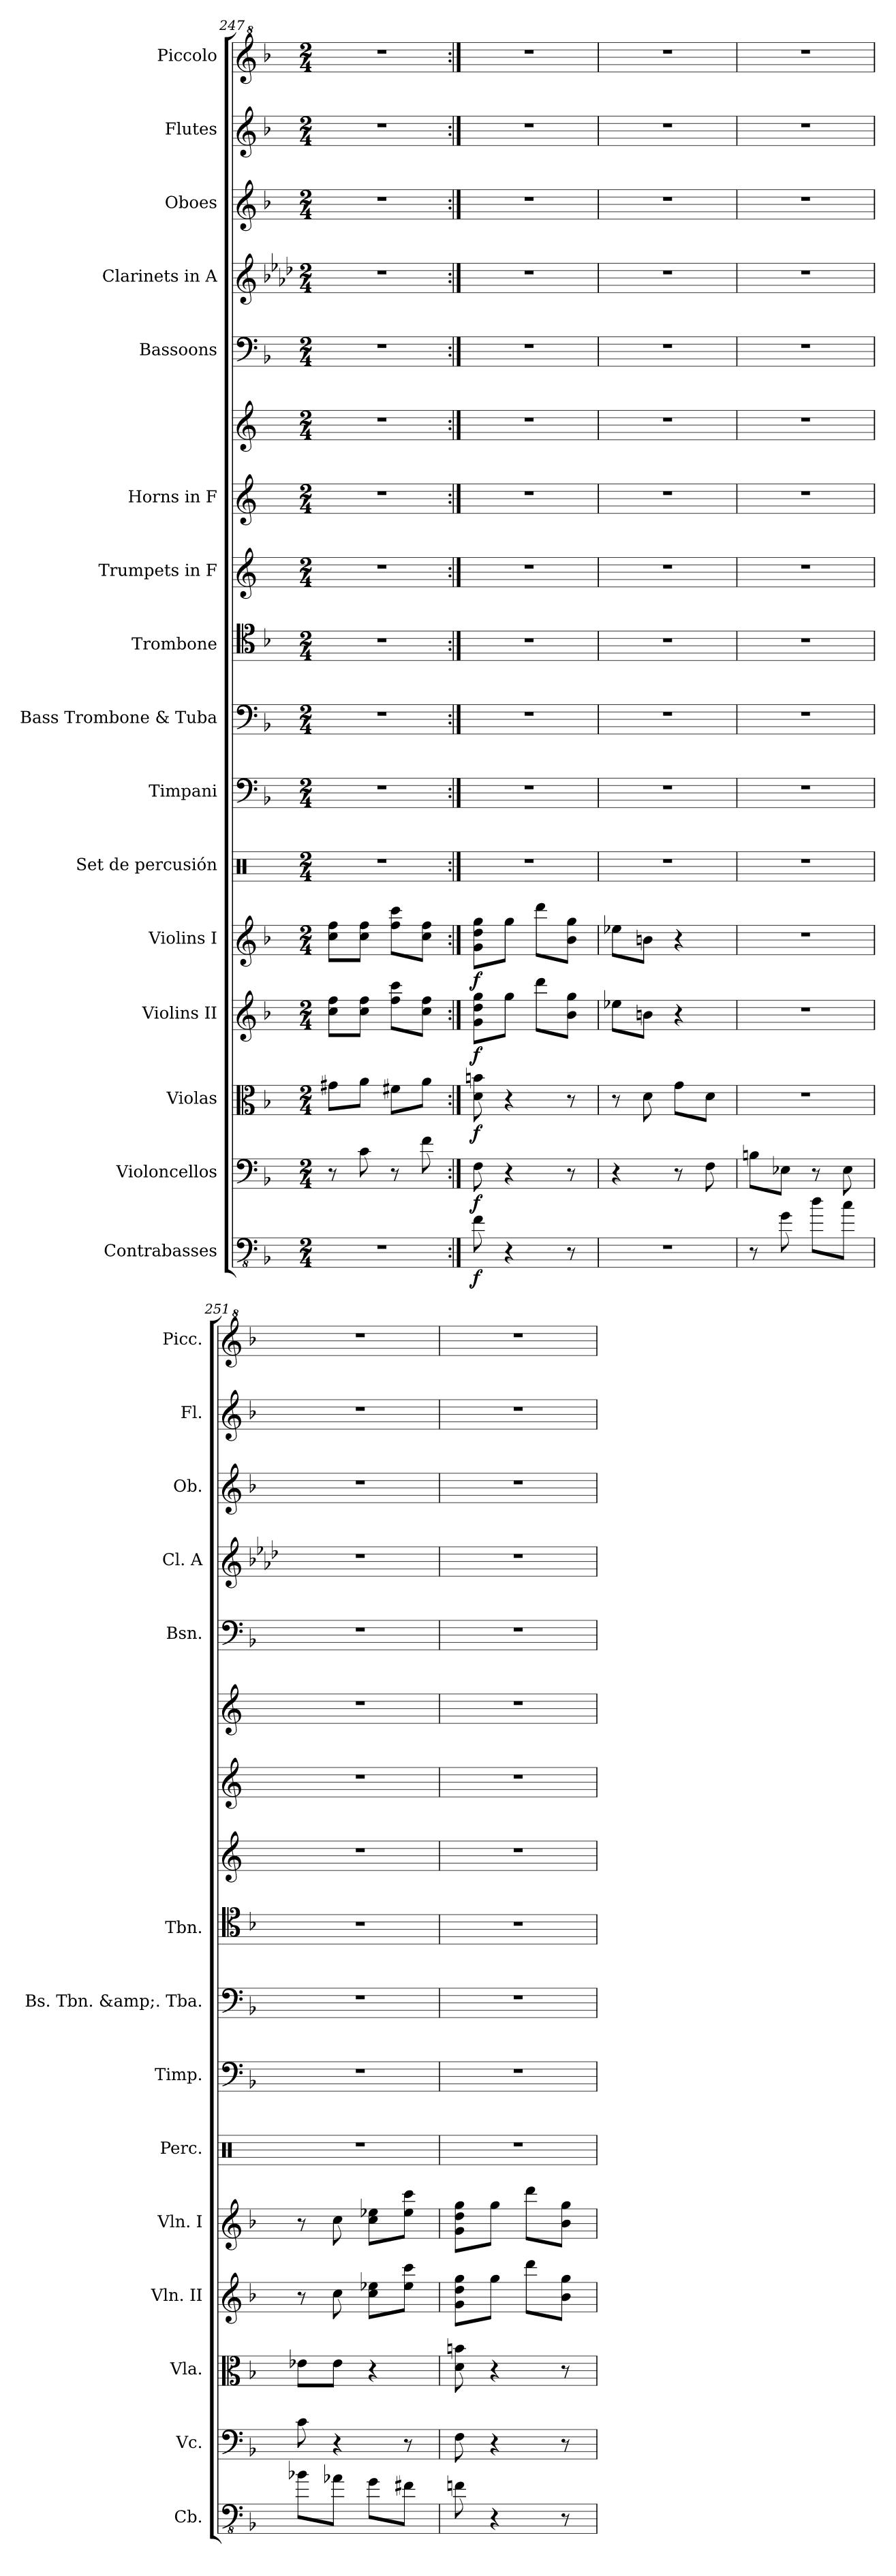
**kern	**dynam	**kern	**dynam	**kern	**dynam	**kern	**dynam	**kern	**dynam	**kern	**kern	**kern	**kern	**kern	**kern	**kern	**kern	**kern	**kern	**kern	**kern
*part16	*part16	*part15	*part15	*part14	*part14	*part13	*part13	*part12	*part12	*part11	*part10	*part9	*part8	*part7	*part6	*part6	*part5	*part4	*part3	*part2	*part1
*staff17	*staff17	*staff16	*staff16	*staff15	*staff15	*staff14	*staff14	*staff13	*staff13	*staff12	*staff11	*staff10	*staff9	*staff8	*staff7	*staff6	*staff5	*staff4	*staff3	*staff2	*staff1
*I"Contrabasses	*	*I"Violoncellos	*	*I"Violas	*	*I"Violins II	*	*I"Violins I	*	*I"Set de percusión	*I"Timpani	*I"Bass Trombone &amp; Tuba	*I"Trombone	*I"Trumpets in F	*I"Horns in F	*	*I"Bassoons	*I"Clarinets in A	*I"Oboes	*I"Flutes	*I"Piccolo
*I'Cb.	*	*I'Vc.	*	*I'Vla.	*	*I'Vln. II	*	*I'Vln. I	*	*I'Perc.	*I'Timp.	*I'Bs. Tbn. &amp;. Tba.	*I'Tbn.	*	*	*	*I'Bsn.	*I'Cl. A	*I'Ob.	*I'Fl.	*I'Picc.
*clefFv4	*	*clefF4	*	*clefC3	*	*clefG2	*	*clefG2	*	*clefX	*clefF4	*clefF4	*clefC4	*clefG2	*clefG2	*clefG2	*clefF4	*clefG2	*clefG2	*clefG2	*clefG^2
*ITrd7c12	*	*	*	*	*	*	*	*	*	*	*	*	*	*ITrd4c7	*ITrd4c7	*ITrd4c7	*	*ITrd2c3	*	*	*ITrd-7c-12
*k[b-]	*	*k[b-]	*	*k[b-]	*	*k[b-]	*	*k[b-]	*	*k[]	*k[b-]	*k[b-]	*k[b-]	*k[b-]	*k[b-]	*k[b-]	*k[b-]	*k[b-]	*k[b-]	*k[b-]	*k[b-]
*M2/4	*	*M2/4	*	*M2/4	*	*M2/4	*	*M2/4	*	*M2/4	*M2/4	*M2/4	*M2/4	*M2/4	*M2/4	*M2/4	*M2/4	*M2/4	*M2/4	*M2/4	*M2/4
=247	=247	=247	=247	=247	=247	=247	=247	=247	=247	=247	=247	=247	=247	=247	=247	=247	=247	=247	=247	=247	=247
2r	.	8r	.	8g#X\L	.	8cc\ 8ff\L	.	8cc\ 8ff\L	.	2r	2r	2r	2r	2r	2r	2r	2r	2r	2r	2r	2r
.	.	8c\	.	8a\J	.	8cc\ 8ff\J	.	8cc\ 8ff\J	.	.	.	.	.	.	.	.	.	.	.	.	.
.	.	8r	.	8f#X\L	.	8ff\ 8ccc\L	.	8ff\ 8ccc\L	.	.	.	.	.	.	.	.	.	.	.	.	.
.	.	8f\	.	8a\J	.	8cc\ 8ff\J	.	8cc\ 8ff\J	.	.	.	.	.	.	.	.	.	.	.	.	.
=248:|!	=248:|!	=248:|!	=248:|!	=248:|!	=248:|!	=248:|!	=248:|!	=248:|!	=248:|!	=248:|!	=248:|!	=248:|!	=248:|!	=248:|!	=248:|!	=248:|!	=248:|!	=248:|!	=248:|!	=248:|!	=248:|!
!	!LO:DY:b	!	!LO:DY:b	!	!LO:DY:b	!	!LO:DY:b	!	!LO:DY:b	!	!	!	!	!	!	!	!	!	!	!	!
8FF\	f	8F\	f	8d\ 8bn\	f	8g\ 8dd\ 8gg\L	f	8g\ 8dd\ 8gg\L	f	2r	2r	2r	2r	2r	2r	2r	2r	2r	2r	2r	2r
4r	.	4r	.	4r	.	8gg\J	.	8gg\J	.	.	.	.	.	.	.	.	.	.	.	.	.
.	.	.	.	.	.	8ddd\L	.	8ddd\L	.	.	.	.	.	.	.	.	.	.	.	.	.
8r	.	8r	.	8r	.	8b-\ 8gg\J	.	8b-\ 8gg\J	.	.	.	.	.	.	.	.	.	.	.	.	.
!!LO:PB:g=z
=249	=249	=249	=249	=249	=249	=249	=249	=249	=249	=249	=249	=249	=249	=249	=249	=249	=249	=249	=249	=249	=249
2r	.	4r	.	8r	.	8ee-X\L	.	8ee-X\L	.	2r	2r	2r	2r	2r	2r	2r	2r	2r	2r	2r	2r
.	.	.	.	8d\	.	8bn\J	.	8bn\J	.	.	.	.	.	.	.	.	.	.	.	.	.
.	.	8r	.	8g\L	.	4r	.	4r	.	.	.	.	.	.	.	.	.	.	.	.	.
.	.	8F\	.	8d\J	.	.	.	.	.	.	.	.	.	.	.	.	.	.	.	.	.
=250	=250	=250	=250	=250	=250	=250	=250	=250	=250	=250	=250	=250	=250	=250	=250	=250	=250	=250	=250	=250	=250
8r	.	8Bn\L	.	2r	.	2r	.	2r	.	2r	2r	2r	2r	2r	2r	2r	2r	2r	2r	2r	2r
8GG\	.	8E-X\J	.	.	.	.	.	.	.	.	.	.	.	.	.	.	.	.	.	.	.
8D\L	.	8r	.	.	.	.	.	.	.	.	.	.	.	.	.	.	.	.	.	.	.
8C\J	.	8E-\	.	.	.	.	.	.	.	.	.	.	.	.	.	.	.	.	.	.	.
=251	=251	=251	=251	=251	=251	=251	=251	=251	=251	=251	=251	=251	=251	=251	=251	=251	=251	=251	=251	=251	=251
8BB-X\L	.	8c\	.	8e-X\L	.	8r	.	8r	.	2r	2r	2r	2r	2r	2r	2r	2r	2r	2r	2r	2r
8AA-X\J	.	4r	.	8e-\J	.	8cc\	.	8cc\	.	.	.	.	.	.	.	.	.	.	.	.	.
8GG\L	.	.	.	4r	.	8cc\ 8ee-X\L	.	8cc\ 8ee-X\L	.	.	.	.	.	.	.	.	.	.	.	.	.
8FF#X\J	.	8r	.	.	.	8ee-\ 8ccc\J	.	8ee-\ 8ccc\J	.	.	.	.	.	.	.	.	.	.	.	.	.
=252	=252	=252	=252	=252	=252	=252	=252	=252	=252	=252	=252	=252	=252	=252	=252	=252	=252	=252	=252	=252	=252
8FFn\	.	8F\	.	8d\ 8bn\	.	8g\ 8dd\ 8gg\L	.	8g\ 8dd\ 8gg\L	.	2r	2r	2r	2r	2r	2r	2r	2r	2r	2r	2r	2r
4r	.	4r	.	4r	.	8gg\J	.	8gg\J	.	.	.	.	.	.	.	.	.	.	.	.	.
.	.	.	.	.	.	8ddd\L	.	8ddd\L	.	.	.	.	.	.	.	.	.	.	.	.	.
8r	.	8r	.	8r	.	8b-\ 8gg\J	.	8b-\ 8gg\J	.	.	.	.	.	.	.	.	.	.	.	.	.
=	=	=	=	=	=	=	=	=	=	=	=	=	=	=	=	=	=	=	=	=	=
*-	*-	*-	*-	*-	*-	*-	*-	*-	*-	*-	*-	*-	*-	*-	*-	*-	*-	*-	*-	*-	*-
